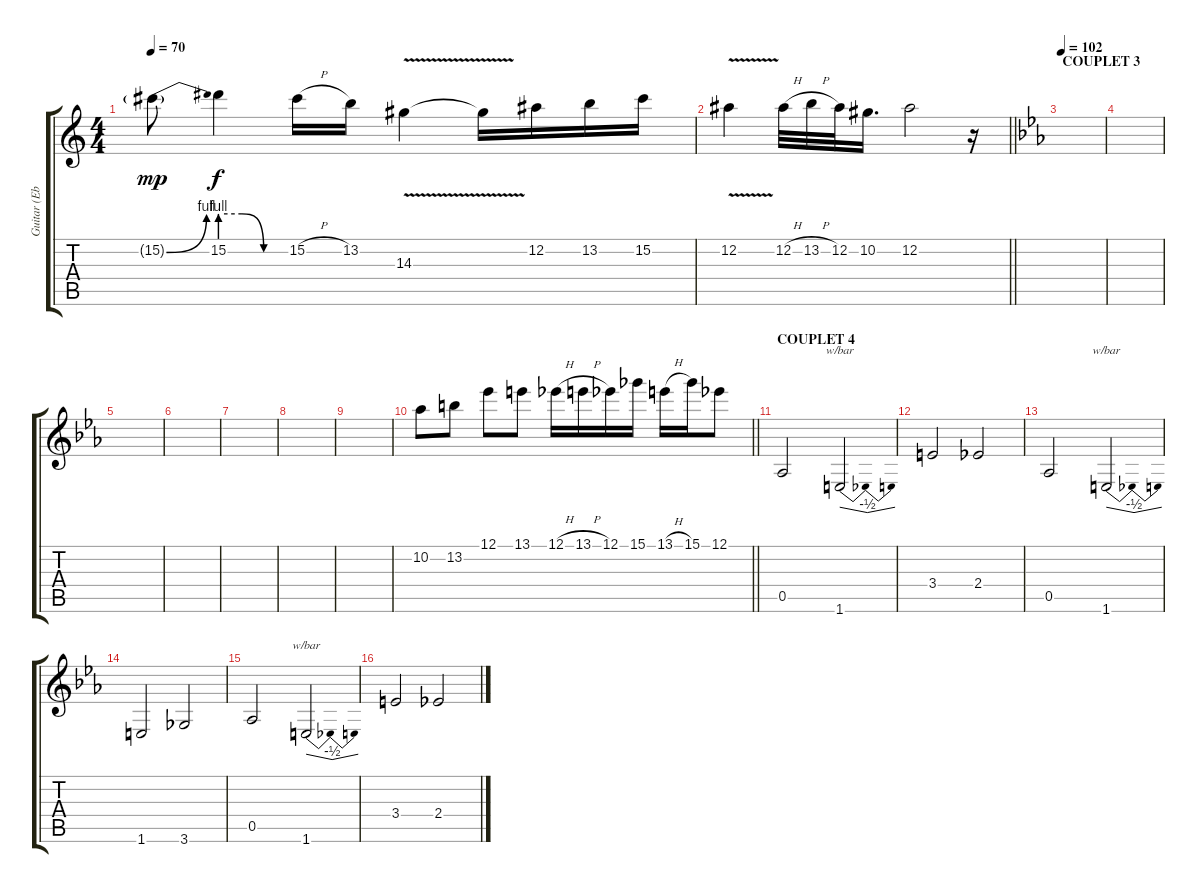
\track ("Guitar (Eb)" "Guitar (Eb") {instrument overdrivenguitar}
\staff {score tabs}
\tuning (Eb4 Bb3 Gb3 Db3 Ab2 Eb2) {hide}
\ts (4 4)
\tempo 70
\clef g2
\ks c
15.2{be (bend 0 0 60 4) g}.8{dy mp} 15.2{be (custom 0 4 20 4 40 0 60 0)}.4{dy f} 15.2{h}.16 13.2.16 14.3{v}.4 14.3{t}.16 12.2.16 13.2.16 15.2.16 |
\barLineRight lightlight
12.2{v}.4 12.2{h}.32 13.2{h}.32 12.2.32 10.2.16{d} 12.2.2 r.16 |
\section ("" "COUPLET 3")
\tempo 102
\ks eb
|
|
|
|
|
|
|
\barLineRight lightlight
10.2.8 13.2.8 12.1.8 13.1.8 12.1{h}.16 13.1{h}.16 12.1.16 15.1.16 13.1{h}.16 15.1.16 12.1.8 |
\section ("" "COUPLET 4")
0.5.2 1.6.2{tbe (dip default 0 0 30 -2 60 0)} |
3.4.2 2.4.2 |
0.5.2 1.6.2{tbe (dip default 0 0 30 -2 60 0)} |
1.6.2 3.6.2 |
0.5.2 1.6.2{tbe (dip default 0 0 30 -2 60 0)} |
3.4.2 2.4.2
